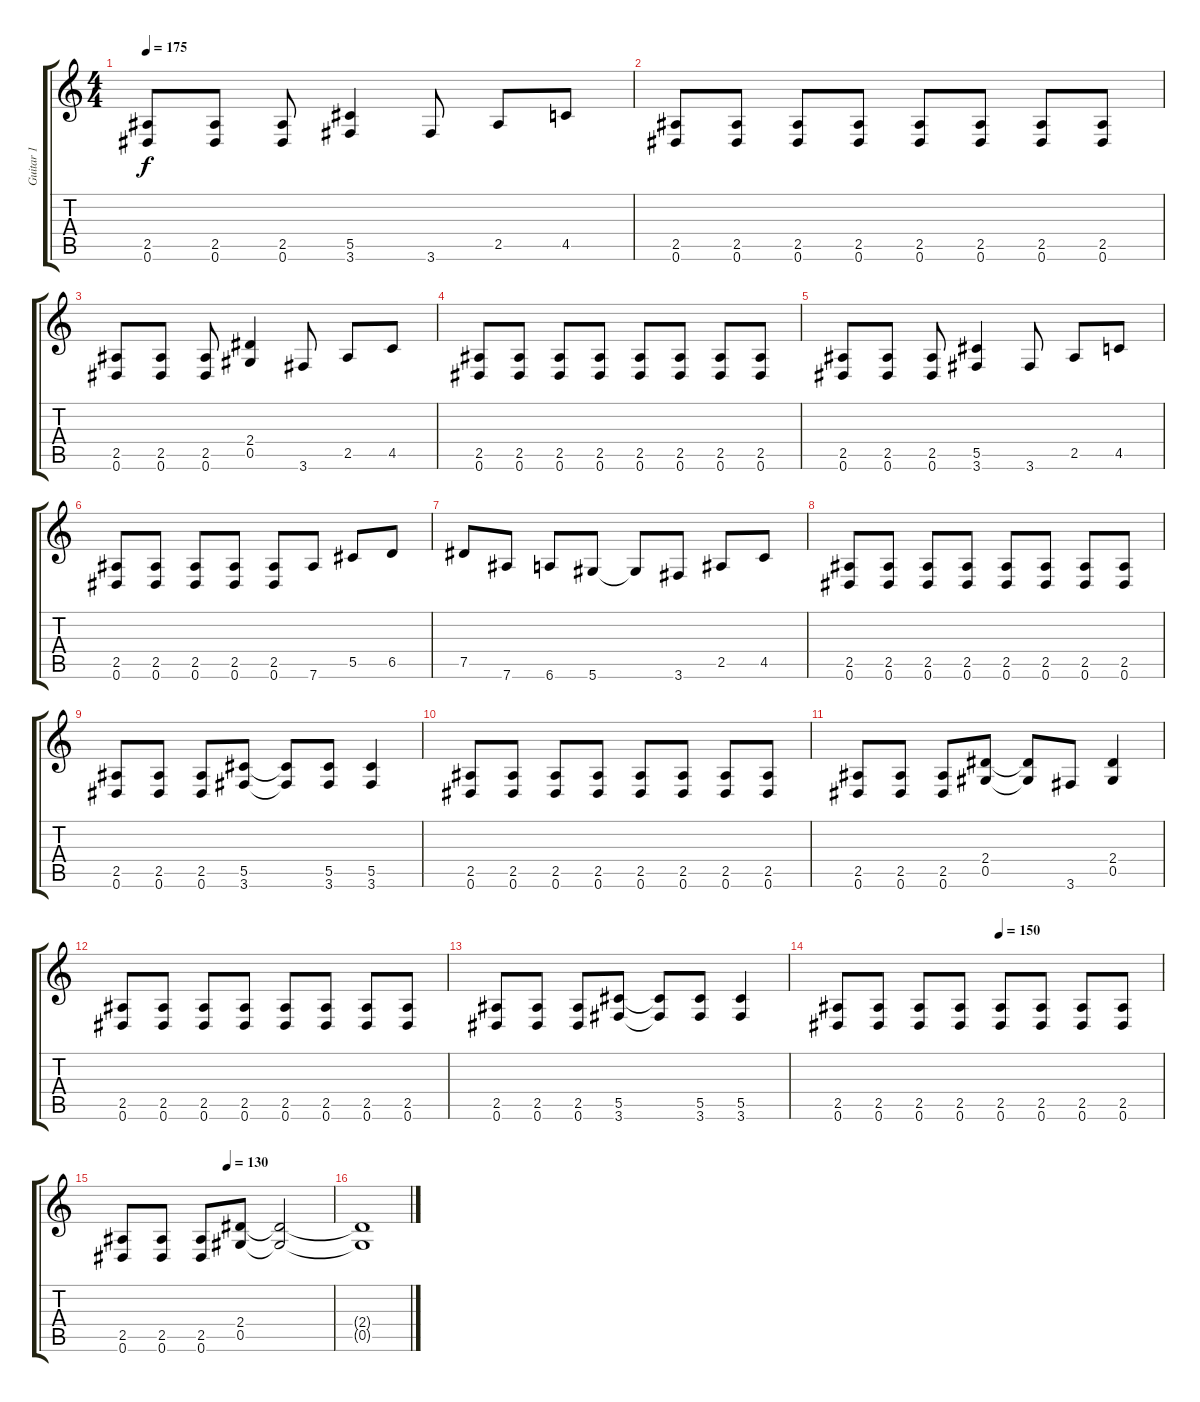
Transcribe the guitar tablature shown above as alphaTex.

\track ("Guitar 1" "Guitar 1") {instrument overdrivenguitar}
\staff {score tabs}
\tuning (Eb4 Bb3 Gb3 Db3 Ab2 Eb2) {hide}
\ts (4 4)
\tempo 175
\clef g2
\ks c
(2.5 0.6).8{dy f} (2.5 0.6).8 (2.5 0.6).8 (5.5 3.6).4 3.6.8 2.5.8 4.5.8 |
(2.5 0.6).8 (2.5 0.6).8 (2.5 0.6).8 (2.5 0.6).8 (2.5 0.6).8 (2.5 0.6).8 (2.5 0.6).8 (2.5 0.6).8 |
(2.5 0.6).8 (2.5 0.6).8 (2.5 0.6).8 (2.4 0.5).4 3.6.8 2.5.8 4.5.8 |
(2.5 0.6).8 (2.5 0.6).8 (2.5 0.6).8 (2.5 0.6).8 (2.5 0.6).8 (2.5 0.6).8 (2.5 0.6).8 (2.5 0.6).8 |
(2.5 0.6).8 (2.5 0.6).8 (2.5 0.6).8 (5.5 3.6).4 3.6.8 2.5.8 4.5.8 |
(2.5 0.6).8 (2.5 0.6).8 (2.5 0.6).8 (2.5 0.6).8 (2.5 0.6).8 7.6.8 5.5.8 6.5.8 |
7.5.8 7.6.8 6.6.8 5.6.8 5.6{t}.8 3.6.8 2.5.8 4.5.8 |
(2.5 0.6).8 (2.5 0.6).8 (2.5 0.6).8 (2.5 0.6).8 (2.5 0.6).8 (2.5 0.6).8 (2.5 0.6).8 (2.5 0.6).8 |
(2.5 0.6).8 (2.5 0.6).8 (2.5 0.6).8 (5.5 3.6).8 (5.5{t} 3.6{t}).8 (5.5 3.6).8 (5.5 3.6).4 |
(2.5 0.6).8 (2.5 0.6).8 (2.5 0.6).8 (2.5 0.6).8 (2.5 0.6).8 (2.5 0.6).8 (2.5 0.6).8 (2.5 0.6).8 |
(2.5 0.6).8 (2.5 0.6).8 (2.5 0.6).8 (2.4 0.5).8 (2.4{t} 0.5{t}).8 3.6.8 (2.4 0.5).4 |
(2.5 0.6).8 (2.5 0.6).8 (2.5 0.6).8 (2.5 0.6).8 (2.5 0.6).8 (2.5 0.6).8 (2.5 0.6).8 (2.5 0.6).8 |
(2.5 0.6).8 (2.5 0.6).8 (2.5 0.6).8 (5.5 3.6).8 (5.5{t} 3.6{t}).8 (5.5 3.6).8 (5.5 3.6).4 |
\tempo (150 0.5)
(2.5 0.6).8 (2.5 0.6).8 (2.5 0.6).8 (2.5 0.6).8 (2.5 0.6).8 (2.5 0.6).8 (2.5 0.6).8 (2.5 0.6).8 |
\tempo (130 0.5)
(2.5 0.6).8 (2.5 0.6).8 (2.5 0.6).8 (2.4 0.5).8 (2.4{t} 0.5{t}).2 |
(2.4{t} 0.5{t}).1
